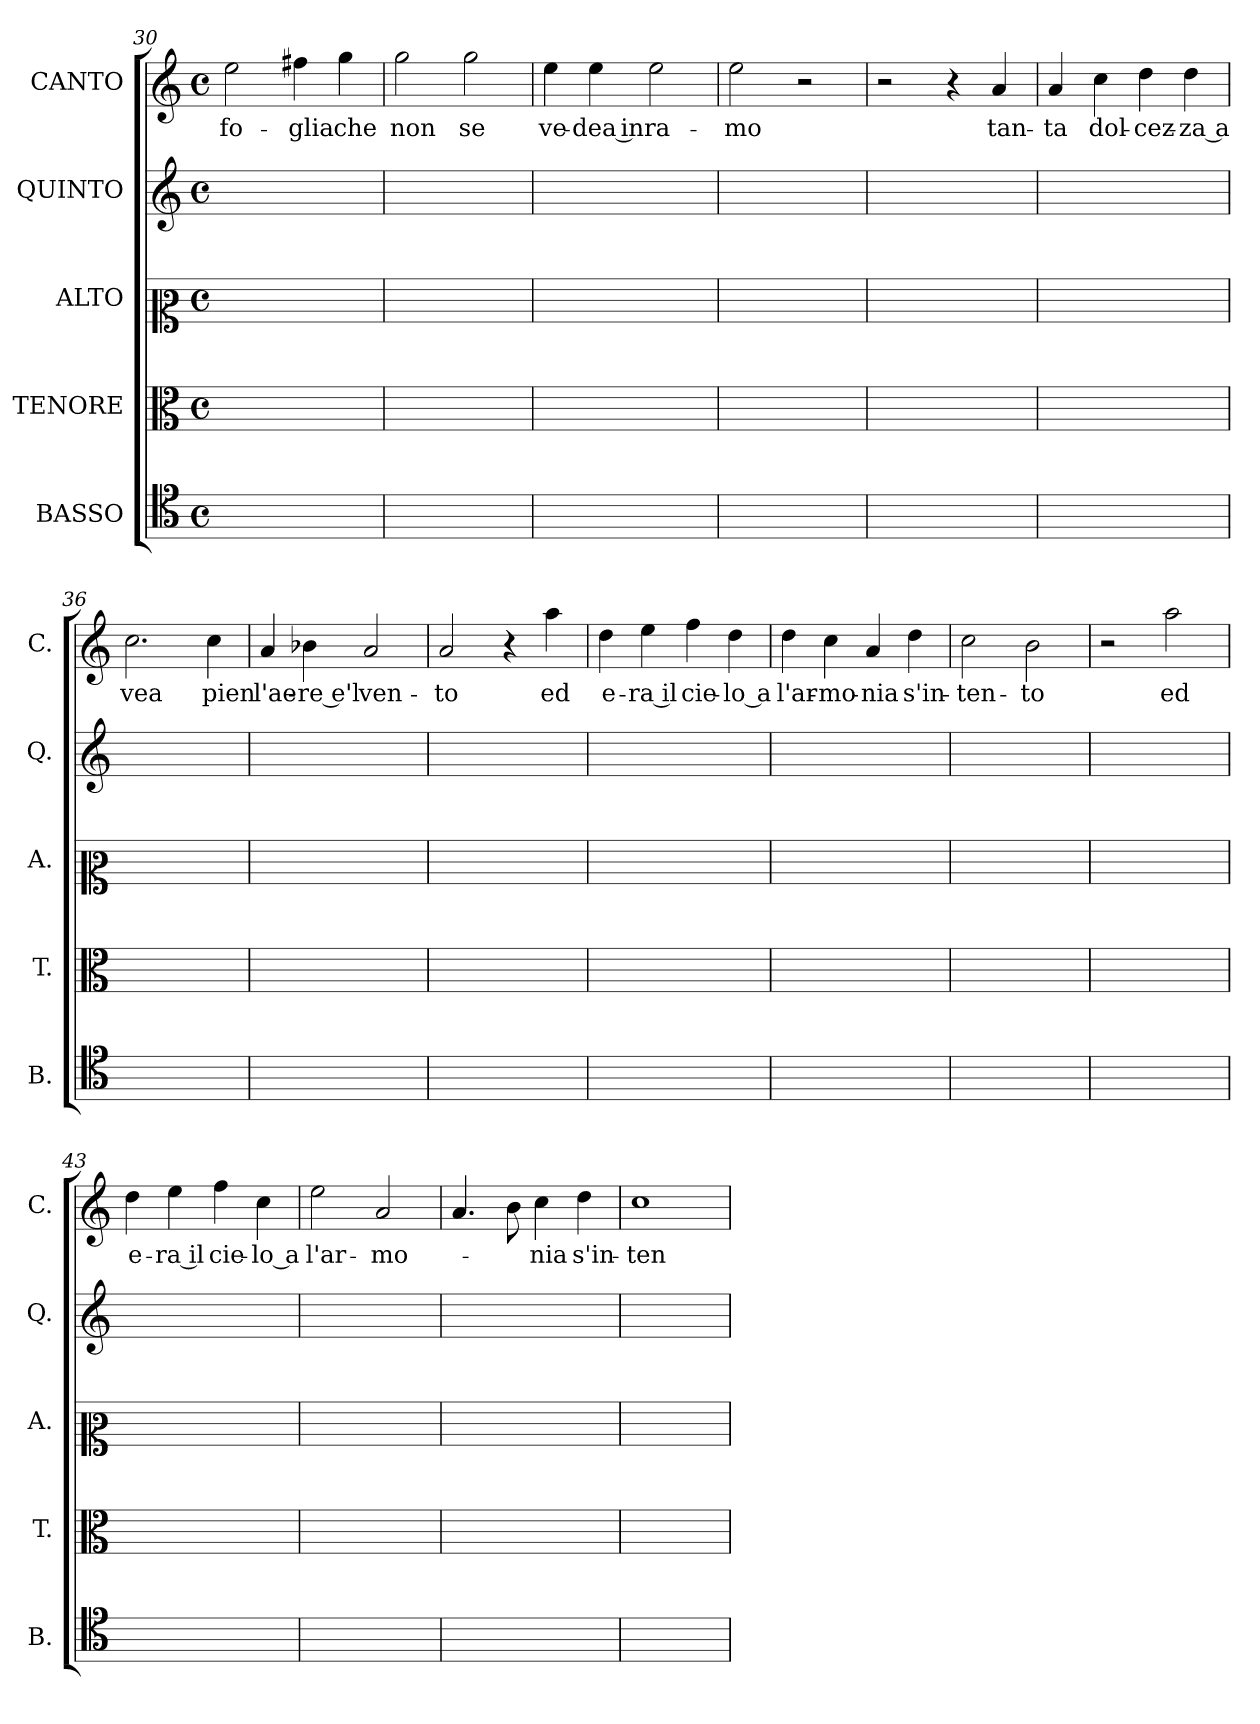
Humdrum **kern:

**kern	**kern	**kern	**kern	**kern	**text
*part5	*part4	*part3	*part2	*part1	*part1
*staff5	*staff4	*staff3	*staff2	*staff1	*staff1
*I"BASSO	*I"TENORE	*I"ALTO	*I"QUINTO	*I"CANTO	*
*I'B.	*I'T.	*I'A.	*I'Q.	*I'C.	*
*clefC4	*clefC3	*clefC2	*clefG2	*clefG2	*
*k[]	*k[]	*k[]	*k[]	*k[]	*
*C:	*C:	*C:	*C:	*C:	*
*M4/4	*M4/4	*M4/4	*M4/4	*M4/4	*
*met(c)	*met(c)	*met(c)	*met(c)	*met(c)	*
=30	=30	=30	=30	=30	=30
1ryy	1ryy	1ryy	1ryy	2ee	fo-
.	.	.	.	4ff#	-glia
.	.	.	.	4gg	che
=31	=31	=31	=31	=31	=31
1ryy	1ryy	1ryy	1ryy	2gg	non
.	.	.	.	2gg	se
=32	=32	=32	=32	=32	=32
1ryy	1ryy	1ryy	1ryy	4ee	ve-
.	.	.	.	4ee	-dea in
.	.	.	.	2ee	ra-
=33	=33	=33	=33	=33	=33
1ryy	1ryy	1ryy	1ryy	2ee	-mo
.	.	.	.	2r	.
!!LO:PB:g=z
=34	=34	=34	=34	=34	=34
1ryy	1ryy	1ryy	1ryy	2r	.
.	.	.	.	4r	.
.	.	.	.	4a	tan-
=35	=35	=35	=35	=35	=35
1ryy	1ryy	1ryy	1ryy	4a	-ta
.	.	.	.	4cc	dol-
.	.	.	.	4dd	-cez-
.	.	.	.	4dd	-za a
=36	=36	=36	=36	=36	=36
1ryy	1ryy	1ryy	1ryy	2.cc	-vea
.	.	.	.	4cc	pien
=37	=37	=37	=37	=37	=37
1ryy	1ryy	1ryy	1ryy	4a	l'ae-
.	.	.	.	4b-	-re e'l
.	.	.	.	2a	ven-
=38	=38	=38	=38	=38	=38
1ryy	1ryy	1ryy	1ryy	2a	-to
.	.	.	.	4r	.
.	.	.	.	4aa	ed
=39	=39	=39	=39	=39	=39
1ryy	1ryy	1ryy	1ryy	4dd	e-
.	.	.	.	4ee	-ra il
.	.	.	.	4ff	cie-
.	.	.	.	4dd	-lo a
=40	=40	=40	=40	=40	=40
1ryy	1ryy	1ryy	1ryy	4dd	l'ar-
.	.	.	.	4cc	-mo-
.	.	.	.	4a	-nia
.	.	.	.	4dd	s'in-
!!LO:LB:g=z
=41	=41	=41	=41	=41	=41
1ryy	1ryy	1ryy	1ryy	2cc	-ten-
.	.	.	.	2b	-to
=42	=42	=42	=42	=42	=42
1ryy	1ryy	1ryy	1ryy	2r	.
.	.	.	.	2aa	ed
=43	=43	=43	=43	=43	=43
1ryy	1ryy	1ryy	1ryy	4dd	e-
.	.	.	.	4ee	-ra il
.	.	.	.	4ff	cie-
.	.	.	.	4cc	-lo a
=44	=44	=44	=44	=44	=44
1ryy	1ryy	1ryy	1ryy	2ee	l'ar-
.	.	.	.	2a	-mo-
=45	=45	=45	=45	=45	=45
1ryy	1ryy	1ryy	1ryy	4.a	.
.	.	.	.	8b	.
.	.	.	.	4cc	-nia
.	.	.	.	4dd	s'in-
=46	=46	=46	=46	=46	=46
1ryy	1ryy	1ryy	1ryy	1cc	-ten-
=	=	=	=	=	=
*-	*-	*-	*-	*-	*-
